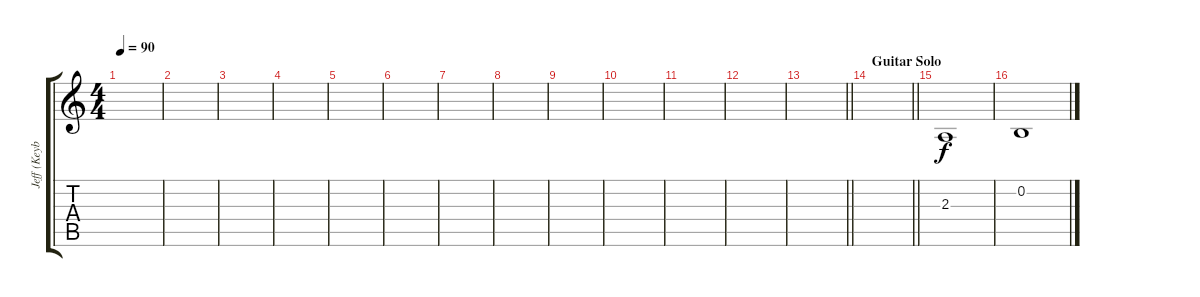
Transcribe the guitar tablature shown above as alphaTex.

\track ("Jeff (Keyboard 2)" "Jeff (Keyb") {instrument synthstrings2}
\staff {score tabs}
\tuning (E4 B3 G3 D3 A2 E2) {hide}
\ts (4 4)
\tempo 90
\clef g2
\ks c
|
|
|
|
|
|
|
|
|
|
|
|
\barLineRight lightlight
|
\section ("" "Guitar Solo")
\barLineRight lightlight
|
2.3.1 |
0.2.1
